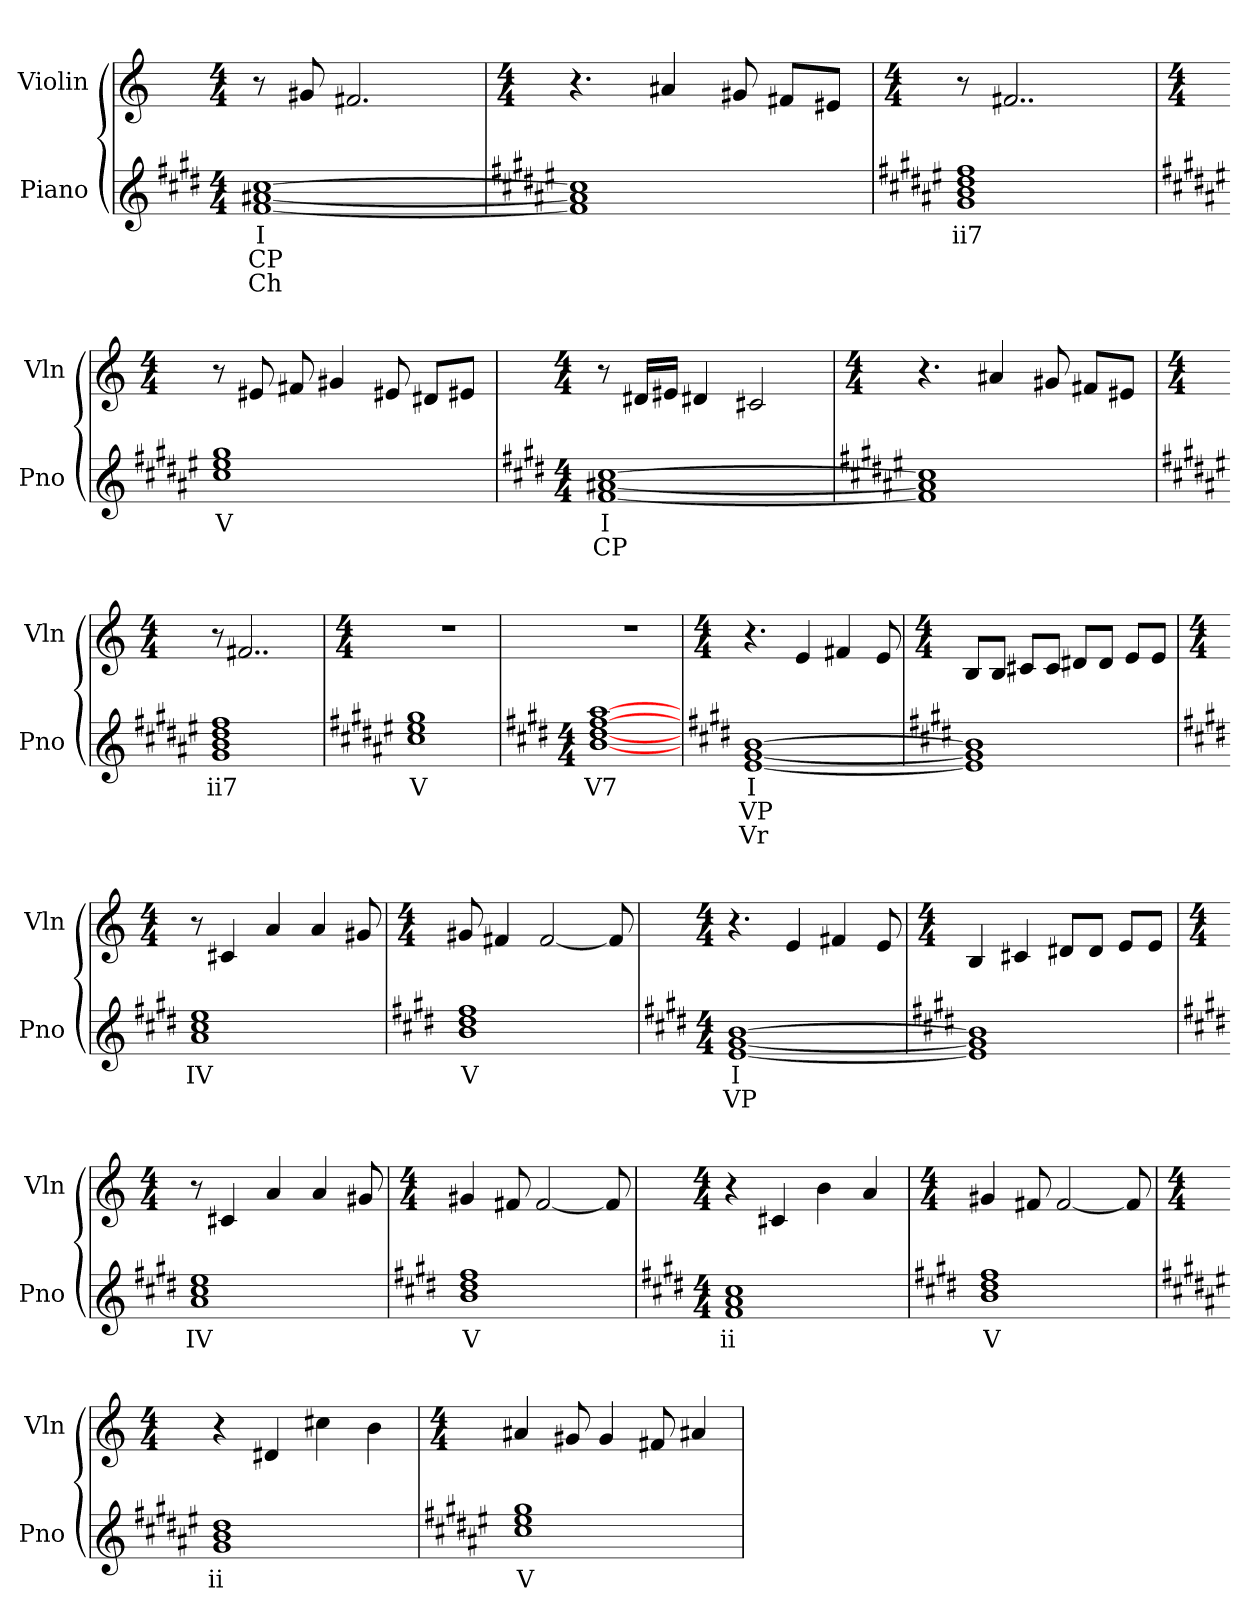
**kern	**text	**text	**text	**kern
*part2	*part2	*part2	*part2	*part1
*staff2	*staff2	*staff2	*staff2	*staff1
*I"Piano	*	*	*	*I"Violin
*I'Pno	*	*	*	*I'Vln
*k[f#c#g#d#]	*	*	*	*
*E:	*	*	*	*
*M4/4	*	*	*	*M4/4
=	=	=	=	=
[1f# [1a#X [1cc#	I	CP	Ch	8r
.	.	.	.	8g#X
.	.	.	.	2.f#X
=	=	=	=	=
*k[f#c#g#d#a#e#]	*	*	*	*
*F#:	*	*	*	*
*	*	*	*	*M4/4
1f#] 1a#] 1cc#]	.	.	.	4.r
.	.	.	.	4a#X
.	.	.	.	8g#X
.	.	.	.	8f#XL
.	.	.	.	8e#XJ
=	=	=	=	=
*k[f#c#g#d#a#e#]	*	*	*	*
*F#:	*	*	*	*
*	*	*	*	*M4/4
1g# 1b 1dd# 1ff#	ii7	.	.	8r
.	.	.	.	2..f#X
=	=	=	=	=
*k[f#c#g#d#a#e#]	*	*	*	*
*F#:	*	*	*	*
*	*	*	*	*M4/4
1cc# 1ee# 1gg#	V	.	.	8r
.	.	.	.	8e#X
.	.	.	.	8f#X
.	.	.	.	4g#X
.	.	.	.	8e#X
.	.	.	.	8d#XL
.	.	.	.	8e#XJ
=	=	=	=	=
*k[f#c#g#d#]	*	*	*	*
*E:	*	*	*	*
*M4/4	*	*	*	*M4/4
[1f# [1a#X [1cc#	I	CP	.	8r
.	.	.	.	16d#XLL
.	.	.	.	16e#XJJ
.	.	.	.	4d#X
.	.	.	.	2c#X
=	=	=	=	=
*k[f#c#g#d#a#e#]	*	*	*	*
*F#:	*	*	*	*
*	*	*	*	*M4/4
1f#] 1a#] 1cc#]	.	.	.	4.r
.	.	.	.	4a#X
.	.	.	.	8g#X
.	.	.	.	8f#XL
.	.	.	.	8e#XJ
=	=	=	=	=
*k[f#c#g#d#a#e#]	*	*	*	*
*F#:	*	*	*	*
*	*	*	*	*M4/4
1g# 1b 1dd# 1ff#	ii7	.	.	8r
.	.	.	.	2..f#X
=	=	=	=	=
*k[f#c#g#d#a#e#]	*	*	*	*
*F#:	*	*	*	*
*	*	*	*	*M4/4
1cc# 1ee# 1gg#	V	.	.	1r
=	=	=	=	=
*k[f#c#g#d#]	*	*	*	*
*E:	*	*	*	*
*M4/4	*	*	*	*
[1b [1dd# [1ff# [1aa	V7	.	.	1r
=	=	=	=	=
*k[f#c#g#d#]	*	*	*	*
*E:	*	*	*	*
*	*	*	*	*M4/4
[1e [1g# [1b	I	VP	Vr	4.r
.	.	.	.	4e
.	.	.	.	4f#X
.	.	.	.	8e
=	=	=	=	=
*k[f#c#g#d#]	*	*	*	*
*E:	*	*	*	*
*	*	*	*	*M4/4
1e] 1g#] 1b]	.	.	.	8BL
.	.	.	.	8BJ
.	.	.	.	8c#XL
.	.	.	.	8c#J
.	.	.	.	8d#XL
.	.	.	.	8d#J
.	.	.	.	8eL
.	.	.	.	8eJ
=	=	=	=	=
*k[f#c#g#d#]	*	*	*	*
*E:	*	*	*	*
*	*	*	*	*M4/4
1a 1cc# 1ee	IV	.	.	8r
.	.	.	.	4c#X
.	.	.	.	4a
.	.	.	.	4a
.	.	.	.	8g#X
=	=	=	=	=
*k[f#c#g#d#]	*	*	*	*
*E:	*	*	*	*
*	*	*	*	*M4/4
1b 1dd# 1ff#	V	.	.	8g#X
.	.	.	.	4f#X
.	.	.	.	[2f#
.	.	.	.	8f#]
=	=	=	=	=
*k[f#c#g#d#]	*	*	*	*
*E:	*	*	*	*
*M4/4	*	*	*	*M4/4
[1e [1g# [1b	I	VP	.	4.r
.	.	.	.	4e
.	.	.	.	4f#X
.	.	.	.	8e
=	=	=	=	=
*k[f#c#g#d#]	*	*	*	*
*E:	*	*	*	*
*	*	*	*	*M4/4
1e] 1g#] 1b]	.	.	.	4B
.	.	.	.	4c#X
.	.	.	.	8d#XL
.	.	.	.	8d#J
.	.	.	.	8eL
.	.	.	.	8eJ
=	=	=	=	=
*k[f#c#g#d#]	*	*	*	*
*E:	*	*	*	*
*	*	*	*	*M4/4
1a 1cc# 1ee	IV	.	.	8r
.	.	.	.	4c#X
.	.	.	.	4a
.	.	.	.	4a
.	.	.	.	8g#X
=	=	=	=	=
*k[f#c#g#d#]	*	*	*	*
*E:	*	*	*	*
*	*	*	*	*M4/4
1b 1dd# 1ff#	V	.	.	4g#X
.	.	.	.	8f#X
.	.	.	.	[2f#
.	.	.	.	8f#]
=	=	=	=	=
*k[f#c#g#d#]	*	*	*	*
*E:	*	*	*	*
*M4/4	*	*	*	*M4/4
1f# 1a 1cc#	ii	.	.	4r
.	.	.	.	4c#X
.	.	.	.	4b
.	.	.	.	4a
=	=	=	=	=
*k[f#c#g#d#]	*	*	*	*
*E:	*	*	*	*
*	*	*	*	*M4/4
1b 1dd# 1ff#	V	.	.	4g#X
.	.	.	.	8f#X
.	.	.	.	[2f#
.	.	.	.	8f#]
=	=	=	=	=
*k[f#c#g#d#a#e#]	*	*	*	*
*F#:	*	*	*	*
*	*	*	*	*M4/4
1g# 1b 1dd#	ii	.	.	4r
.	.	.	.	4d#X
.	.	.	.	4cc#X
.	.	.	.	4b
=	=	=	=	=
*k[f#c#g#d#a#e#]	*	*	*	*
*F#:	*	*	*	*
*	*	*	*	*M4/4
1cc# 1ee# 1gg#	V	.	.	4a#X
.	.	.	.	8g#X
.	.	.	.	4g#
.	.	.	.	8f#X
.	.	.	.	4a#X
=	=	=	=	=
*-	*-	*-	*-	*-
